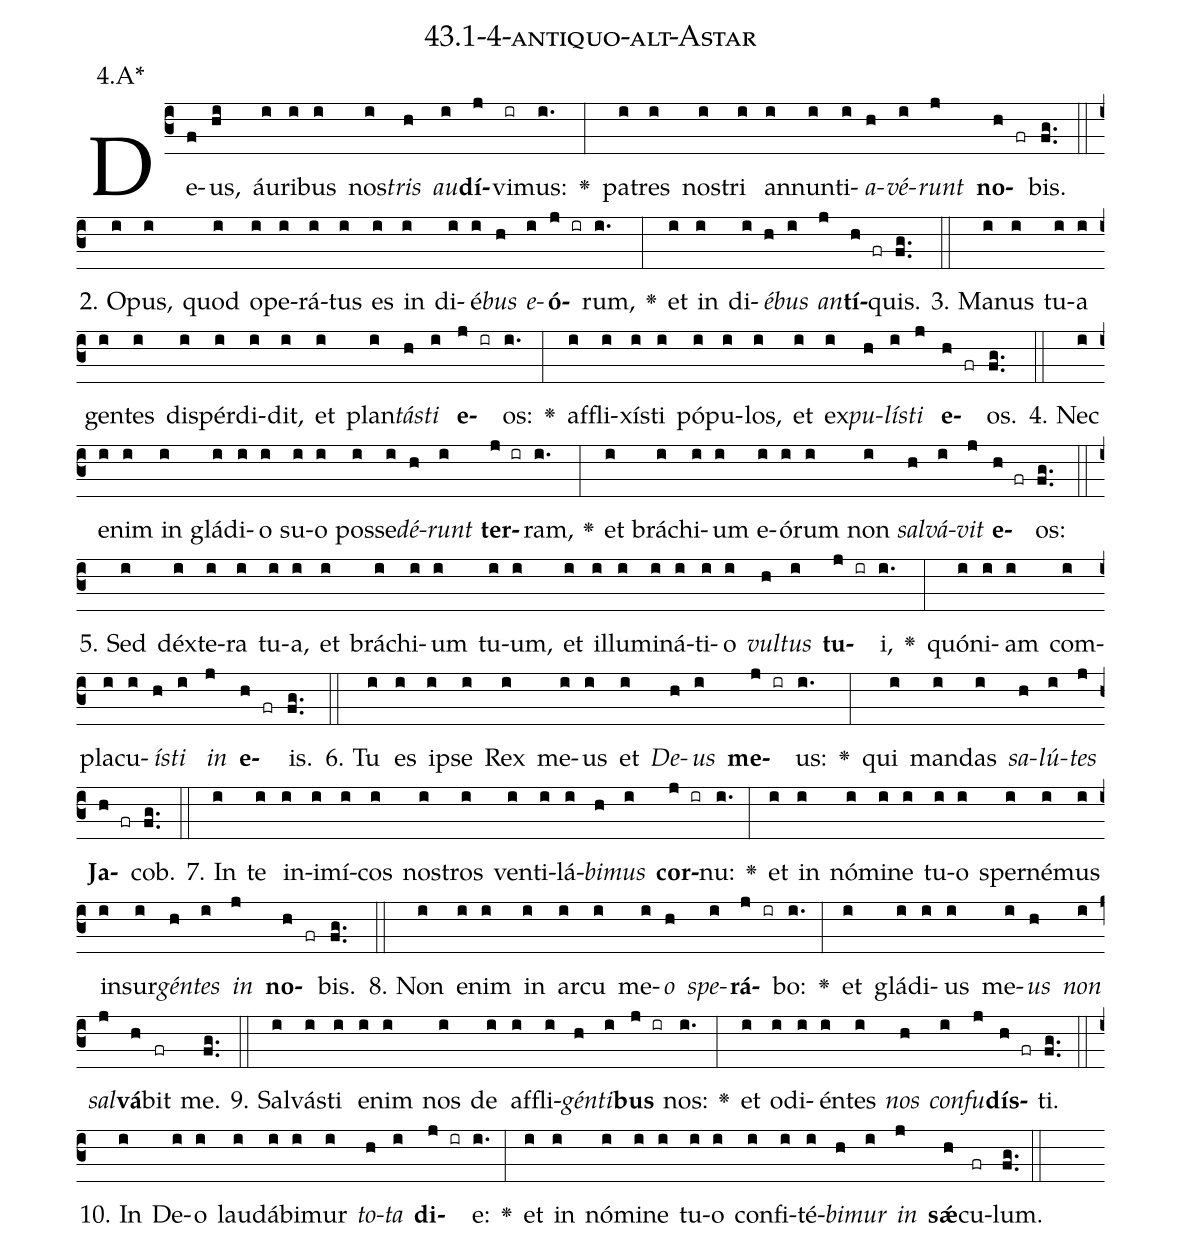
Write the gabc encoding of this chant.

name: 43.1-4-antiquo-alt-Astar;
annotation: 4.A*;
%%
(c3)De(f)us,(hi) áu(i)ri(i)bus(i) nos(i)<i>tris</i>(h) <i>au</i>(i)<b>dí</b>(j)vi(ir)mus:(i.) <v>\greheightstar</v>(:) pa(i)tres(i) nos(i)tri(i) an(i)nun(i)ti(i)<i>a</i>(h)<i>vé</i>(i)<i>runt</i>(j) <b>no</b>(h fr)bis.(fg..) (::)
2. O(i)pus,(i) quod(i) o(i)pe(i)rá(i)tus(i) es(i) in(i) di(i)é(i)<i>bus</i>(h) <i>e</i>(i)<b>ó</b>(j ir)rum,(i.) <v>\greheightstar</v>(:) et(i) in(i) di(i)<i>é</i>(h)<i>bus</i>(i) <i>an</i>(j)<b>tí</b>(h fr)quis.(fg..) (::)
3. Ma(i)nus(i) tu(i)a(i) gen(i)tes(i) dis(i)pér(i)di(i)dit,(i) et(i) plan(i)<i>tás</i>(h)<i>ti</i>(i) <b>e</b>(j ir)os:(i.) <v>\greheightstar</v>(:) af(i)fli(i)xís(i)ti(i) pó(i)pu(i)los,(i) et(i) ex(i)<i>pu</i>(h)<i>lís</i>(i)<i>ti</i>(j) <b>e</b>(h fr)os.(fg..) (::)
4. Nec(i) e(i)nim(i) in(i) glá(i)di(i)o(i) su(i)o(i) pos(i)se(i)<i>dé</i>(h)<i>runt</i>(i) <b>ter</b>(j ir)ram,(i.) <v>\greheightstar</v>(:) et(i) brá(i)chi(i)um(i) e(i)ó(i)rum(i) non(i) <i>sal</i>(h)<i>vá</i>(i)<i>vit</i>(j) <b>e</b>(h fr)os:(fg..) (::)
5. Sed(i) déx(i)te(i)ra(i) tu(i)a,(i) et(i) brá(i)chi(i)um(i) tu(i)um,(i) et(i) il(i)lu(i)mi(i)ná(i)ti(i)o(i) <i>vul</i>(h)<i>tus</i>(i) <b>tu</b>(j ir)i,(i.) <v>\greheightstar</v>(:) quón(i)i(i)am(i) com(i)pla(i)cu(i)<i>ís</i>(h)<i>ti</i>(i) <i>in</i>(j) <b>e</b>(h fr)is.(fg..) (::)
6. Tu(i) es(i) ip(i)se(i) Rex(i) me(i)us(i) et(i) <i>De</i>(h)<i>us</i>(i) <b>me</b>(j ir)us:(i.) <v>\greheightstar</v>(:) qui(i) man(i)das(i) <i>sa</i>(h)<i>lú</i>(i)<i>tes</i>(j) <b>Ja</b>(h fr)cob.(fg..) (::)
7. In(i) te(i) in(i)i(i)mí(i)cos(i) nos(i)tros(i) ven(i)ti(i)lá(i)<i>bi</i>(h)<i>mus</i>(i) <b>cor</b>(j ir)nu:(i.) <v>\greheightstar</v>(:) et(i) in(i) nó(i)mi(i)ne(i) tu(i)o(i) sper(i)né(i)mus(i) in(i)sur(i)<i>gén</i>(h)<i>tes</i>(i) <i>in</i>(j) <b>no</b>(h fr)bis.(fg..) (::)
8. Non(i) e(i)nim(i) in(i) ar(i)cu(i) me(i)<i>o</i>(h) <i>spe</i>(i)<b>rá</b>(j ir)bo:(i.) <v>\greheightstar</v>(:) et(i) glá(i)di(i)us(i) me(i)<i>us</i>(h) <i>non</i>(i) <i>sal</i>(j)<b>vá</b>(h)bit(fr) me.(fg..) (::)
9. Sal(i)vás(i)ti(i) e(i)nim(i) nos(i) de(i) af(i)fli(i)<i>gén</i>(h)<i>ti</i>(i)<b>bus</b>(j ir) nos:(i.) <v>\greheightstar</v>(:) et(i) o(i)di(i)én(i)tes(i) <i>nos</i>(h) <i>con</i>(i)<i>fu</i>(j)<b>dís</b>(h fr)ti.(fg..) (::)
10. In(i) De(i)o(i) lau(i)dá(i)bi(i)mur(i) <i>to</i>(h)<i>ta</i>(i) <b>di</b>(j ir)e:(i.) <v>\greheightstar</v>(:) et(i) in(i) nó(i)mi(i)ne(i) tu(i)o(i) con(i)fi(i)té(i)<i>bi</i>(h)<i>mur</i>(i) <i>in</i>(j) <b>sǽ</b>(h)cu(fr)lum.(fg..) (::)
